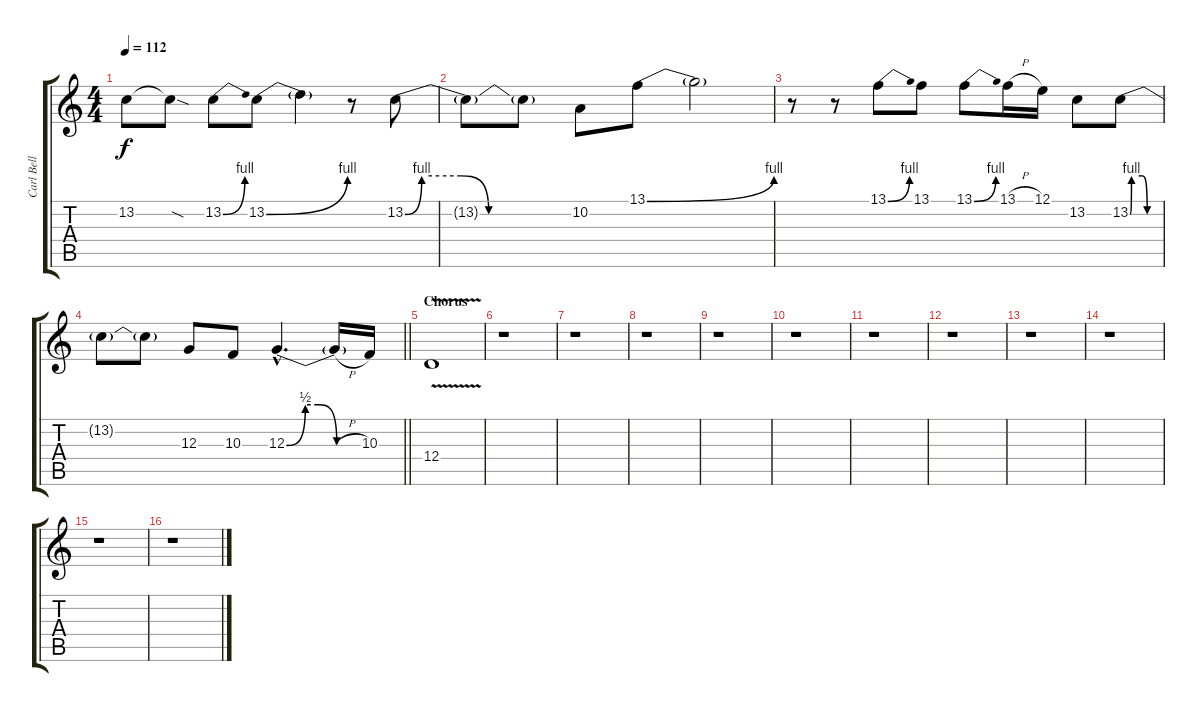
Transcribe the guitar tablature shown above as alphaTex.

\track ("Carl Bell (Lead Guitar)" "Carl Bell ") {instrument lead1square}
\staff {score tabs}
\tuning (E4 B3 G3 D3 A2 D2) {hide}
\ts (4 4)
\tempo 112
\clef g2
\ks c
13.2{t}.8{dy f} 13.2{sod t}.8 13.2{be (bend 0 0 60 4)}.8 13.2{be (bend 0 0 60 4)}.8 13.2{t}.4 r.8 13.2{be (custom 0 0 6 4 20 4 30 0 60 0)}.8 |
13.2{t}.8 13.2{t}.8 10.2.8 13.1{be (bend 0 0 60 4)}.8 13.1{t}.2 |
r.8 r.8 13.1{be (bend 0 0 60 4)}.8 13.1.8 13.1{be (bend 0 0 60 4)}.8 13.1{h}.16 12.1.16 13.2.8 13.2{be (custom 0 0 3 4 25 4 35 0 60 0)}.8 |
\barLineRight lightlight
13.2{t}.8 13.2{t}.8 12.3.8 10.3.8 12.3{be (custom 0 0 15 2 25 2 40 0 60 0) hac}.4{d} 12.3{h t}.16 10.3.16 |
\section ("" "Chorus")
12.4{v}.1{volume 0} |
r.1 |
r.1 |
r.1 |
r.1 |
r.1 |
r.1 |
r.1 |
r.1 |
r.1 |
r.1 |
r.1
